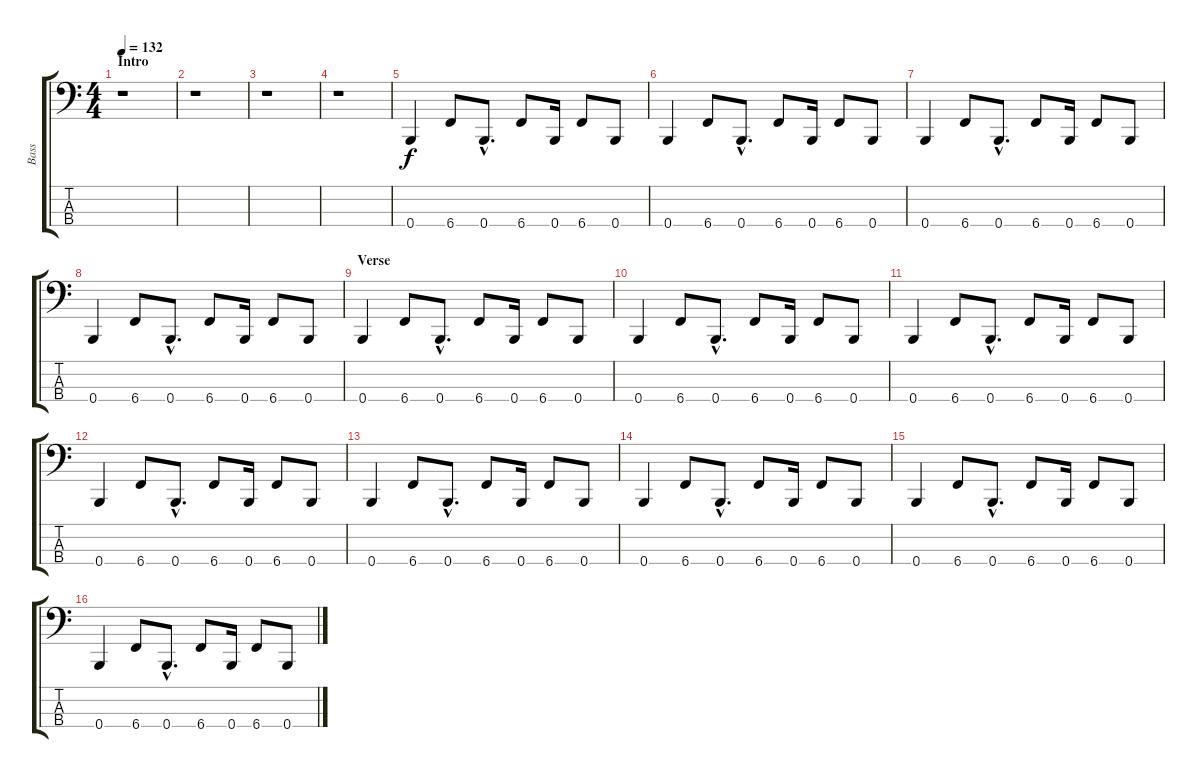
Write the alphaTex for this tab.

\track ("Bass" "Bass") {instrument electricbassfinger}
\staff {score tabs}
\tuning (E2 B1 Gb1 B0) {hide}
\ts (4 4)
\section ("" "Intro")
\tempo 132
\clef f4
\ks c
r.1{dy f instrument electricbassfinger} |
r.1 |
r.1 |
r.1 |
0.4.4 6.4.8 0.4{hac}.8{d} 6.4.8 0.4.16 6.4.8 0.4.8 |
0.4.4 6.4.8 0.4{hac}.8{d} 6.4.8 0.4.16 6.4.8 0.4.8 |
0.4.4 6.4.8 0.4{hac}.8{d} 6.4.8 0.4.16 6.4.8 0.4.8 |
0.4.4 6.4.8 0.4{hac}.8{d} 6.4.8 0.4.16 6.4.8 0.4.8 |
\section ("" "Verse")
0.4.4 6.4.8 0.4{hac}.8{d} 6.4.8 0.4.16 6.4.8 0.4.8 |
0.4.4 6.4.8 0.4{hac}.8{d} 6.4.8 0.4.16 6.4.8 0.4.8 |
0.4.4 6.4.8 0.4{hac}.8{d} 6.4.8 0.4.16 6.4.8 0.4.8 |
0.4.4 6.4.8 0.4{hac}.8{d} 6.4.8 0.4.16 6.4.8 0.4.8 |
0.4.4 6.4.8 0.4{hac}.8{d} 6.4.8 0.4.16 6.4.8 0.4.8 |
0.4.4 6.4.8 0.4{hac}.8{d} 6.4.8 0.4.16 6.4.8 0.4.8 |
0.4.4 6.4.8 0.4{hac}.8{d} 6.4.8 0.4.16 6.4.8 0.4.8 |
0.4.4 6.4.8 0.4{hac}.8{d} 6.4.8 0.4.16 6.4.8 0.4.8
